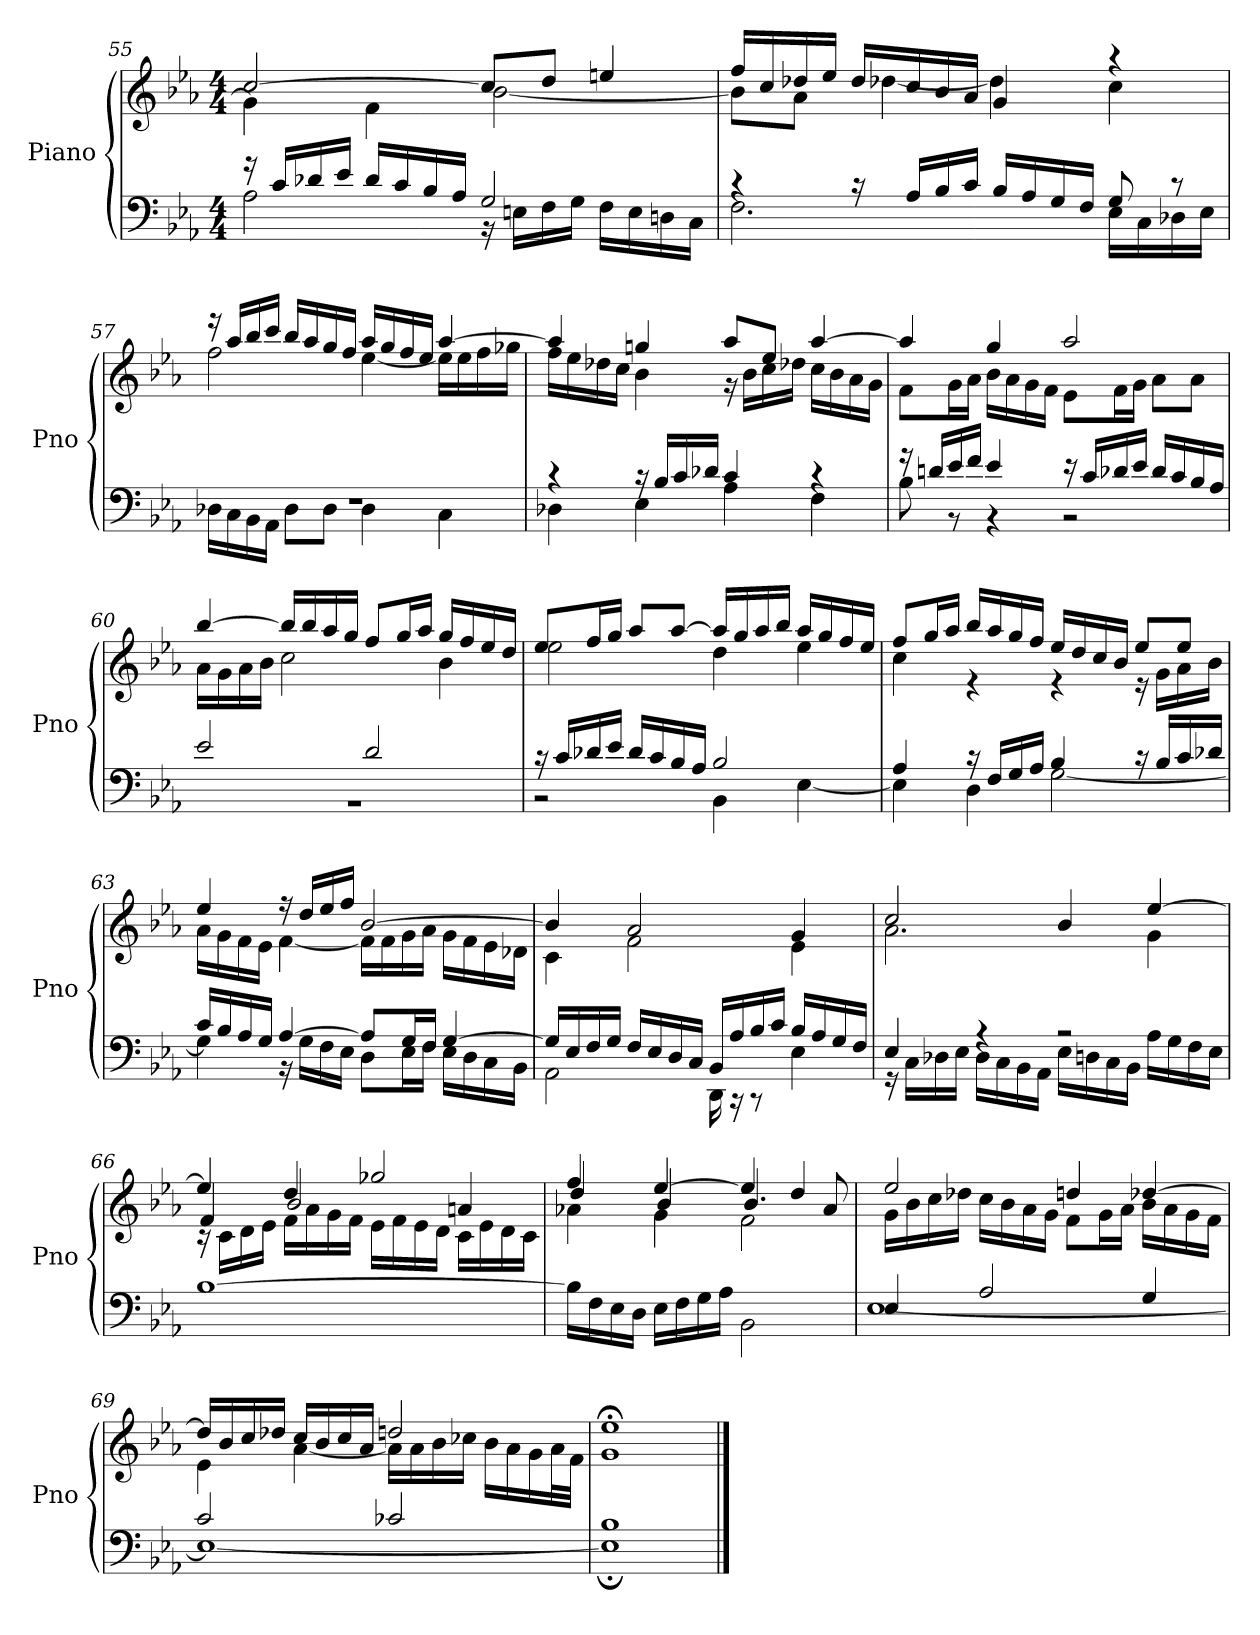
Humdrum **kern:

**kern	**kern
*part1	*part1
*staff2	*staff1
*I"Piano	*
*I'Pno	*
*clefF4	*clefG2
*k[b-e-a-]	*k[b-e-a-]
*E-:	*E-:
*M4/4	*M4/4
=55	=55
*^	*^
16rg	2A-\	[2cc/	4g\]
16c/LL	.	.	.
16d-X/	.	.	.
16e-/JJ	.	.	.
16d-/LL	.	.	4f\
16c/	.	.	.
16B-/	.	.	.
16A-/JJ	.	.	.
2G/	16rBB	8cc/L]	[2b-\
.	16En\LL	.	.
.	16F\	8dd/J	.
.	16G\JJ	.	.
.	16F\LL	4een/	.
.	16E\	.	.
.	16Dn\	.	.
.	16C\JJ	.	.
!!LO:LB:g=z	!!
=56	=56	=56	=56
4rc	2.F\	16ff/LL	8b-\L]
.	.	16cc/	.
.	.	16dd-X/	8a-\J
.	.	16ee-/JJ	.
16rc	.	16dd-/LL	[4dd-X\
16A-/LL	.	16cc/	.
16B-/	.	16b-/	.
16c/JJ	.	16a-/JJ	.
16B-/LL	.	4g/	4dd-\]
16A-/	.	.	.
16G/	.	.	.
16F/JJ	.	.	.
8G/	16E-\LL	4raa	4cc\
.	16C\	.	.
8rc	16D-X\	.	.
.	16E-\JJ	.	.
=57	=57	=57	=57
1rF	16D-X\LL	16reee	2ff\
.	16C\	16aa-/LL	.
.	16BB-\	16bb-/	.
.	16AA-\JJ	16ccc/JJ	.
.	8D-\L	16bb-/LL	.
.	.	16aa-/	.
.	8D-\J	16gg/	.
.	.	16ff/JJ	.
.	4D-\	16aa-/LL	[4ee-\
.	.	16gg/	.
.	.	16ff/	.
.	.	16ee-/JJ	.
.	4C\	[4aa-/	16ee-\LL]
.	.	.	16ee-\
.	.	.	16ff\
.	.	.	16gg-X\JJ
=58	=58	=58	=58
4rc	4D-X\	4aa-/]	16ff\LL
.	.	.	16ee-\
.	.	.	16dd-X\
.	.	.	16cc\JJ
16rc	4E-\	4ggn/	4b-\
16B-/LL	.	.	.
16c/	.	.	.
16d-X/JJ	.	.	.
4c/	4A-\	8aa-/L	16r
.	.	.	16b-\LL
.	.	8ee-/J	16cc\
.	.	.	16dd-X\JJ
4rc	4F\	[4aa-/	16cc\LL
.	.	.	16b-\
.	.	.	16a-\
.	.	.	16g\JJ
!!LO:LB:g=z	!!
=59	=59	=59	=59
16rg	8B-\	4aa-/]	8f\L
16dn/LL	.	.	.
16e-/	8rBB	.	16g\L
16f/JJ	.	.	16a-\JJ
4e-/	4rBB	4gg/	16b-\LL
.	.	.	16a-\
.	.	.	16g\
.	.	.	16f\JJ
16re	2rBB	2aa-/	8e-\L
16c/LL	.	.	.
16d-X/	.	.	16f\L
16e-/JJ	.	.	16g\JJ
16d-/LL	.	.	8a-\L
16c/	.	.	.
16B-/	.	.	8a-\J
16A-/JJ	.	.	.
=60	=60	=60	=60
1rBB	2e-/	[4bb-/	16a-\LL
.	.	.	16g\
.	.	.	16a-\
.	.	.	16b-\JJ
.	.	16bb-/LL]	2cc\
.	.	16bb-/	.
.	.	16aa-/	.
.	.	16gg/JJ	.
.	2d/	8ff/L	.
.	.	16gg/L	.
.	.	16aa-/JJ	.
.	.	16gg/LL	4b-\
.	.	16ff/	.
.	.	16ee-/	.
.	.	16dd/JJ	.
=61	=61	=61	=61
16rc	2rBB	8ee-/L	2ee-\
16c/LL	.	.	.
16d-X/	.	16ff/L	.
16e-/JJ	.	16gg/JJ	.
16d-/LL	.	8aa-/L	.
16c/	.	.	.
16B-/	.	[8aa-/J	.
16A-/JJ	.	.	.
2B-/	4BB-\	16aa-/LL]	4dd\
.	.	16gg/	.
.	.	16aa-/	.
.	.	16bb-/JJ	.
.	[4E-\	16aa-/LL	4ee-\
.	.	16gg/	.
.	.	16ff/	.
.	.	16ee-/JJ	.
!!LO:LB:g=z	!!
=62	=62	=62	=62
4A-/	4E-\]	8ff/L	4cc\
.	.	16gg/L	.
.	.	16aa-/JJ	.
16rc	4D\	16bb-/LL	4re
16F/LL	.	16aa-/	.
16G/	.	16gg/	.
16A-/JJ	.	16ff/JJ	.
4B-/	[2G\	16ee-/LL	4re
.	.	16dd/	.
.	.	16cc/	.
.	.	16b-/JJ	.
16rc	.	8ee-/L	16re
16B-/LL	.	.	16g\LL
16c/	.	8ee-/J	16a-\
16d-X/JJ	.	.	16b-\JJ
=63	=63	=63	=63
16c/LL	4G\]	4ee-/	16a-\LL
16B-/	.	.	16g\
16A-/	.	.	16f\
16G/JJ	.	.	16e-\JJ
[4A-/	16r	16rff	[4f\
.	16G\LL	16dd/LL	.
.	16F\	16ee-/	.
.	16E-\JJ	16ff/JJ	.
8A-/L]	8D\L	[2b-/	16f\LL]
.	.	.	16f\
16G/L	16E-\L	.	16g\
16F/JJ	16F\JJ	.	16a-\JJ
[4G/	16E-\LL	.	16g\LL
.	16D\	.	16f\
.	16C\	.	16e-\
.	16BB-\JJ	.	16d-X\JJ
=64	=64	=64	=64
16G/LL]	2AA-\	4b-/]	4c\
16E-/	.	.	.
16F/	.	.	.
16G/JJ	.	.	.
16F/LL	.	2a-/	2f\
16E-/	.	.	.
16D/	.	.	.
16C/JJ	.	.	.
16BB-/LL	16DD\	.	.
16A-/	16rCC	.	.
16B-/	8rCC	.	.
16c/JJ	.	.	.
16B-/LL	4E-\	4g/	4e-\
16A-/	.	.	.
16G/	.	.	.
16F/JJ	.	.	.
!!LO:LB:g=z	!!
=65	=65	=65	=65
4E-/	16rGG	2cc/	2.a-\
.	16C\LL	.	.
.	16D-X\	.	.
.	16E-\JJ	.	.
4rA	16D-\LL	.	.
.	16C\	.	.
.	16BB-\	.	.
.	16AA-\JJ	.	.
2rA	16E-\LL	4b-/	.
.	16Dn\	.	.
.	16C\	.	.
.	16BB-\JJ	.	.
.	16A-\LL	[4ee-/	4g\
.	16G\	.	.
.	16F\	.	.
.	16E-\JJ	.	.
*v	*v	*	*
=66	=66	=66
*	*	*^
[1B-	4ee-/]	16rc	4f/
.	.	16c\LL	.
.	.	16d\	.
.	.	16e-\JJ	.
.	4dd/	16f\LL	2b-/
.	.	16a-\	.
.	.	16g\	.
.	.	16f\JJ	.
.	2gg-X/	16e-\LL	.
.	.	16f\	.
.	.	16e-\	.
.	.	16d\JJ	.
.	.	16c\LL	4an/
.	.	16e-\	.
.	.	16d\	.
.	.	16c\JJ	.
=67	=67	=67	=67
16B-\LL]	4ff/	4a-X\	4dd/
16F\	.	.	.
16E-\	.	.	.
16D\JJ	.	.	.
16E-\LL	[4ee-/	4g\	4b-/
16F\	.	.	.
16G\	.	.	.
16A-\JJ	.	.	.
2BB-\	4ee-/]	2f\	4.b-/
.	4dd/	.	.
.	.	.	8a-/
*	*	*v	*v
!!LO:PB:g=z
=68	=68	=68
*^	*	*
4E-/	[1E-	2ee-/	16g\LL
.	.	.	16b-\
.	.	.	16cc\
.	.	.	16dd-X\JJ
2A-/	.	.	16cc\LL
.	.	.	16b-\
.	.	.	16a-\
.	.	.	16g\JJ
.	.	4ddn/	8f\L
.	.	.	16g\L
.	.	.	16a-\JJ
4G/	.	[4dd-X/	16b-\LL
.	.	.	16a-\
.	.	.	16g\
.	.	.	16f\JJ
=69	=69	=69	=69
2c/	1E-_	16dd-/LL]	4e-\
.	.	16b-/	.
.	.	16cc/	.
.	.	16dd-X/JJ	.
.	.	16cc/LL	[4a-\
.	.	16b-/	.
.	.	16cc/	.
.	.	16a-/JJ	.
2c-X/	.	2ddn/	16a-\LL]
.	.	.	16a-\
.	.	.	16b-\
.	.	.	16cc-X\JJ
.	.	.	16b-\LL
.	.	.	16a-\
.	.	.	16g\
.	.	.	32a-\L
.	.	.	32f\JJJ
*	*	*v	*v
=70	=70	=70
1B-	1E-;]	1g;< 1ee-;<
*v	*v	*
==	==
*-	*-
